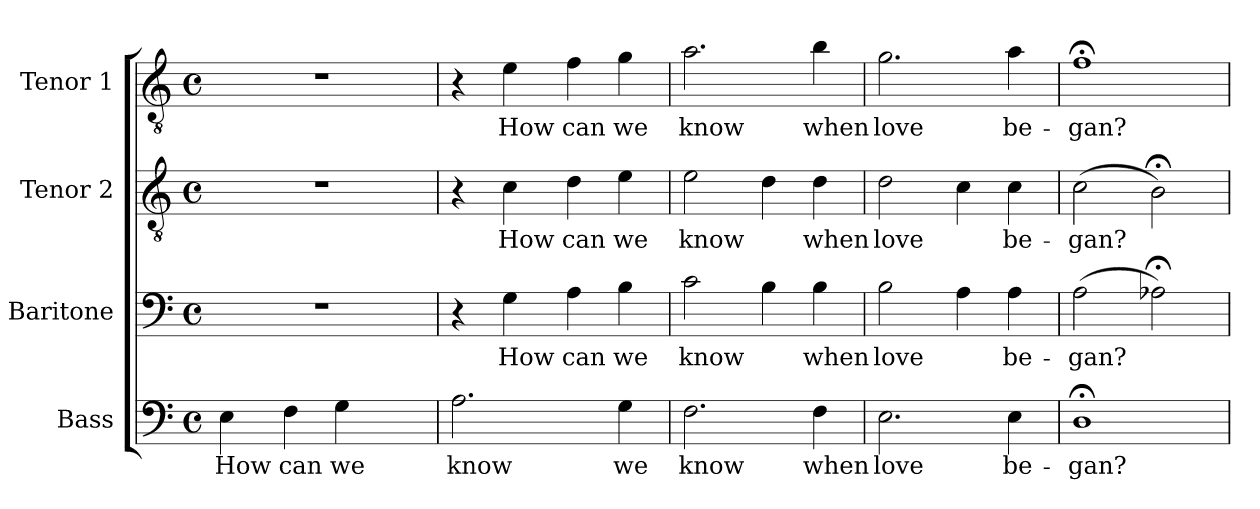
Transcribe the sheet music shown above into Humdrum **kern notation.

**kern	**text	**kern	**text	**kern	**text	**kern	**text
*part4	*part4	*part3	*part3	*part2	*part2	*part1	*part1
*staff4	*staff4	*staff3	*staff3	*staff2	*staff2	*staff1	*staff1
*I"Bass	*	*I"Baritone	*	*I"Tenor 2	*	*I"Tenor 1	*
*I'B.	*	*I'Bar.	*	*I'T. 2	*	*I'T. 1	*
!!LO:PB:g=z
*clefF4	*	*clefF4	*	*clefGv2	*	*clefGv2	*
*	*	*	*	*ITrd7c12	*	*ITrd7c12	*
*k[]	*	*k[]	*	*k[]	*	*k[]	*
*C:	*	*C:	*	*C:	*	*C:	*
*M4/4	*	*M4/4	*	*M4/4	*	*M4/4	*
*met(c)	*	*met(c)	*	*met(c)	*	*met(c)	*
=1	=1	=1	=1	=1	=1	=1	=1
!	!LO:LY:b:color=#000000	!LO:N:vis=1	!	!LO:N:vis=1	!	!LO:N:vis=1	!
4Ei\	How	1r	.	1r	.	1r	.
!	!LO:LY:b:color=#000000	!	!	!	!	!	!
4Fi\	can	.	.	.	.	.	.
!	!LO:LY:b:color=#000000	!	!	!	!	!	!
4Gi\	we	.	.	.	.	.	.
4ryy	.	.	.	.	.	.	.
=2	=2	=2	=2	=2	=2	=2	=2
!	!LO:LY:b:color=#000000	!	!	!	!	!	!
2.Ai\	know	4r	.	4r	.	4r	.
!	!	!	!LO:LY:b:color=#000000	!	!	!	!
!	!	!	!	!	!LO:LY:b:color=#000000	!	!
!	!	!	!	!	!	!	!LO:LY:b:color=#000000
.	.	4Gi\	How	4Ci\	How	4Ei\	How
!	!	!	!LO:LY:b:color=#000000	!	!	!	!
!	!	!	!	!	!LO:LY:b:color=#000000	!	!
!	!	!	!	!	!	!	!LO:LY:b:color=#000000
.	.	4Ai\	can	4Di\	can	4Fi\	can
!	!LO:LY:b:color=#000000	!	!	!	!	!	!
!	!	!	!LO:LY:b:color=#000000	!	!	!	!
!	!	!	!	!	!LO:LY:b:color=#000000	!	!
!	!	!	!	!	!	!	!LO:LY:b:color=#000000
4Gi\	we	4Bi\	we	4Ei\	we	4Gi\	we
=3	=3	=3	=3	=3	=3	=3	=3
!	!LO:LY:b:color=#000000	!	!	!	!	!	!
!	!	!	!LO:LY:b:color=#000000	!	!	!	!
!	!	!	!	!	!LO:LY:b:color=#000000	!	!
!	!	!	!	!	!	!	!LO:LY:b:color=#000000
2.Fi\	know	2ci\	know	2Ei\	know	2.Ai\	know
.	.	4Bi\	.	4Di\	.	.	.
!	!LO:LY:b:color=#000000	!	!	!	!	!	!
!	!	!	!LO:LY:b:color=#000000	!	!	!	!
!	!	!	!	!	!LO:LY:b:color=#000000	!	!
!	!	!	!	!	!	!	!LO:LY:b:color=#000000
4Fi\	when	4Bi\	when	4Di\	when	4Bi\	when
=4	=4	=4	=4	=4	=4	=4	=4
!	!LO:LY:b:color=#000000	!	!	!	!	!	!
!	!	!	!LO:LY:b:color=#000000	!	!	!	!
!	!	!	!	!	!LO:LY:b:color=#000000	!	!
!	!	!	!	!	!	!	!LO:LY:b:color=#000000
2.Ei\	love	2Bi\	love	2Di\	love	2.Gi\	love
.	.	4Ai\	.	4Ci\	.	.	.
!	!LO:LY:b:color=#000000	!	!	!	!	!	!
!	!	!	!LO:LY:b:color=#000000	!	!	!	!
!	!	!	!	!	!LO:LY:b:color=#000000	!	!
!	!	!	!	!	!	!	!LO:LY:b:color=#000000
4Ei\	be-	4Ai\	be-	4Ci\	be-	4Ai\	be-
=5	=5	=5	=5	=5	=5	=5	=5
!	!LO:LY:b:color=#000000	!	!	!	!	!	!
!	!	!	!LO:LY:b:color=#000000	!	!	!	!
!	!	!	!	!	!LO:LY:b:color=#000000	!	!
!	!	!	!	!	!	!	!LO:LY:b:color=#000000
1D;i	-gan?	(2Ai\	-gan?	(2Ci\	-gan?	1F;i	-gan?
.	.	2A-X;i\)	.	2BB;i\)	.	.	.
=	=	=	=	=	=	=	=
*-	*-	*-	*-	*-	*-	*-	*-
